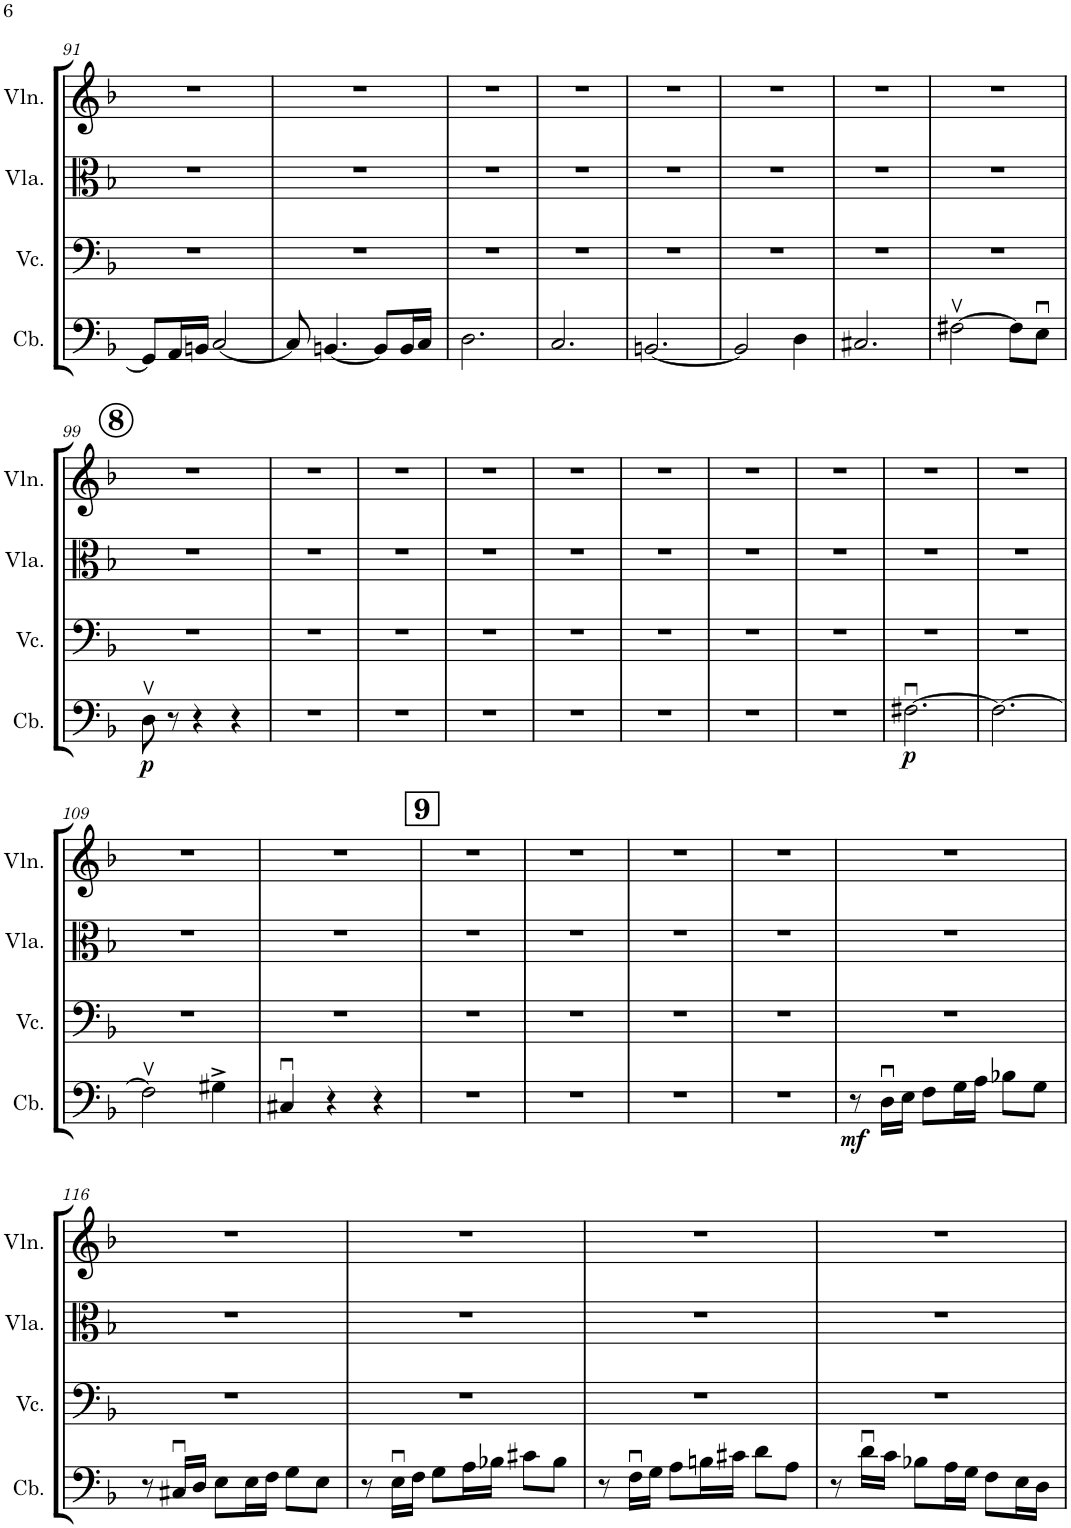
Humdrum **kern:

**kern	**dynam	**kern	**kern	**kern
*part4	*part4	*part3	*part2	*part1
*staff4	*staff4	*staff3	*staff2	*staff1
*I"Contrabass	*	*I"Violoncello	*I"Viola	*I"Violin
*I'Cb.	*	*I'Vc.	*I'Vla.	*I'Vln.
!!LO:PB:g=z
*clefF4	*	*clefF4	*clefC3	*clefG2
*Trd7c12	*	*	*	*
*k[b-]	*	*k[b-]	*k[b-]	*k[b-]
*M3/4	*	*M3/4	*M3/4	*M3/4
=91	=91	=91	=91	=91
8GG/L]	.	2.r	2.r	2.r
16AA/L	.	.	.	.
16BBn/JJ	.	.	.	.
[2C/	.	.	.	.
=92	=92	=92	=92	=92
8C/]	.	2.r	2.r	2.r
[4.BBn/	.	.	.	.
8BB/L]	.	.	.	.
16BB/L	.	.	.	.
16C/JJ	.	.	.	.
=93	=93	=93	=93	=93
2.D\	.	2.r	2.r	2.r
=94	=94	=94	=94	=94
2.C/	.	2.r	2.r	2.r
=95	=95	=95	=95	=95
[2.BBn/	.	2.r	2.r	2.r
=96	=96	=96	=96	=96
2BB/]	.	2.r	2.r	2.r
4D\	.	.	.	.
=97	=97	=97	=97	=97
2.C#X/	.	2.r	2.r	2.r
=98	=98	=98	=98	=98
[2F#Xv\	.	2.r	2.r	2.r
8F#\L]	.	.	.	.
8Eu\J	.	.	.	.
!!LO:LB:g=z
!!LO:REH:place=s1:a:B:cj:enc=circle:fs=14:t=8
=99	=99	=99	=99	=99
!	!LO:DY:b	!	!	!
8Dv\	p	2.r	2.r	2.r
8r	.	.	.	.
4r	.	.	.	.
4r	.	.	.	.
=100	=100	=100	=100	=100
2.r	.	2.r	2.r	2.r
=101	=101	=101	=101	=101
2.r	.	2.r	2.r	2.r
=102	=102	=102	=102	=102
2.r	.	2.r	2.r	2.r
=103	=103	=103	=103	=103
2.r	.	2.r	2.r	2.r
=104	=104	=104	=104	=104
2.r	.	2.r	2.r	2.r
=105	=105	=105	=105	=105
2.r	.	2.r	2.r	2.r
=106	=106	=106	=106	=106
2.r	.	2.r	2.r	2.r
=107	=107	=107	=107	=107
!	!LO:DY:b	!	!	!
[2.F#Xu\	p	2.r	2.r	2.r
=108	=108	=108	=108	=108
2.F#\_	.	2.r	2.r	2.r
!!LO:LB:g=z
=109	=109	=109	=109	=109
2F#v\]	.	2.r	2.r	2.r
4G#X^\	.	.	.	.
=110	=110	=110	=110	=110
4C#Xu/	.	2.r	2.r	2.r
4r	.	.	.	.
4r	.	.	.	.
!!LO:REH:place=s1:a:B:cj:fs=14:t=9
=111	=111	=111	=111	=111
2.r	.	2.r	2.r	2.r
=112	=112	=112	=112	=112
2.r	.	2.r	2.r	2.r
=113	=113	=113	=113	=113
2.r	.	2.r	2.r	2.r
=114	=114	=114	=114	=114
2.r	.	2.r	2.r	2.r
=115	=115	=115	=115	=115
!	!LO:DY:b	!	!	!
8r	mf	2.r	2.r	2.r
16Du\LL	.	.	.	.
16E\JJ	.	.	.	.
8F\L	.	.	.	.
16G\L	.	.	.	.
16A\JJ	.	.	.	.
8B-X\L	.	.	.	.
8G\J	.	.	.	.
!!LO:LB:g=z
=116	=116	=116	=116	=116
8r	.	2.r	2.r	2.r
16C#Xu/LL	.	.	.	.
16D/JJ	.	.	.	.
8E\L	.	.	.	.
16E\L	.	.	.	.
16F\JJ	.	.	.	.
8G\L	.	.	.	.
8E\J	.	.	.	.
=117	=117	=117	=117	=117
8r	.	2.r	2.r	2.r
16Eu\LL	.	.	.	.
16F\JJ	.	.	.	.
8G\L	.	.	.	.
16A\L	.	.	.	.
16B-X\JJ	.	.	.	.
8c#X\L	.	.	.	.
8B-\J	.	.	.	.
=118	=118	=118	=118	=118
8r	.	2.r	2.r	2.r
16Fu\LL	.	.	.	.
16G\JJ	.	.	.	.
8A\L	.	.	.	.
16Bn\L	.	.	.	.
16c#X\JJ	.	.	.	.
8d\L	.	.	.	.
8A\J	.	.	.	.
=119	=119	=119	=119	=119
8r	.	2.r	2.r	2.r
16du\LL	.	.	.	.
16c\JJ	.	.	.	.
8B-X\L	.	.	.	.
16A\L	.	.	.	.
16G\JJ	.	.	.	.
8F\L	.	.	.	.
16E\L	.	.	.	.
16D\JJ	.	.	.	.
=	=	=	=	=
*-	*-	*-	*-	*-
